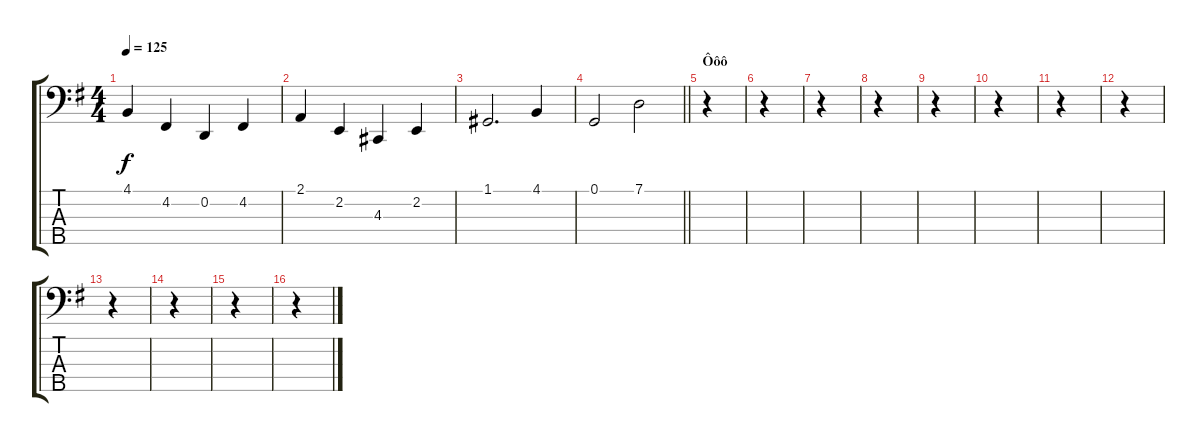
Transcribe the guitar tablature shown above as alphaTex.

\track "" {instrument stringensemble1}
\staff {score tabs}
\tuning (G2 D2 A1 E1 B0) {hide}
\ts (4 4)
\tempo 125
\clef f4
\ks eminor
4.1.4{dy f} 4.2.4 0.2.4 4.2.4 |
2.1.4 2.2.4 4.3.4 2.2.4 |
1.1.2{d} 4.1.4 |
\barLineRight lightlight
0.1.2 7.1.2 |
\section ("" "Ôôô")
r.4 |
r.4 |
r.4 |
r.4 |
r.4 |
r.4 |
r.4 |
r.4 |
r.4 |
r.4 |
r.4 |
r.4
